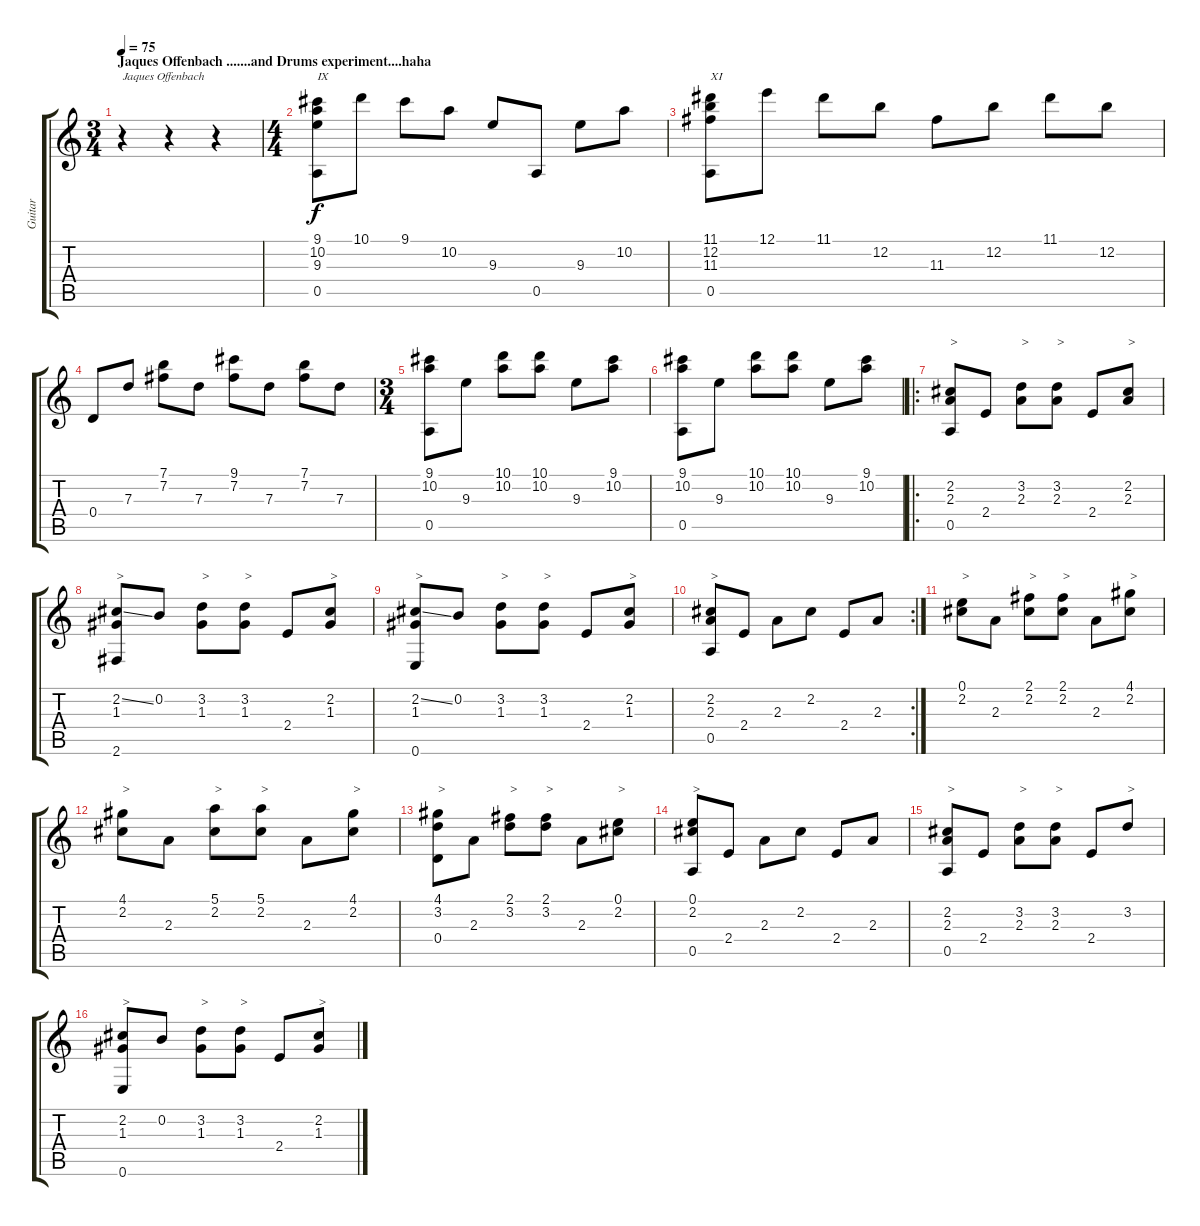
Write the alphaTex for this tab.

\track ("Guitar" "Guitar") {instrument acousticguitarsteel}
\staff {score tabs}
\tuning (E4 B3 G3 D3 A2 E2) {hide}
\ts (3 4)
\section ("" "Jaques Offenbach .......and Drums experiment....haha")
\tempo 75
\clef g2
\ks c
r.4{txt "Jaques Offenbach" dy f instrument acousticguitarsteel} r.4 r.4 |
\ts (4 4)
(9.1 10.2 9.3 0.5).8{txt "IX"} 10.1.8 9.1.8 10.2.8 9.3.8 0.5.8 9.3.8 10.2.8 |
(11.1 12.2 11.3 0.5).8{txt "XI"} 12.1.8 11.1.8 12.2.8 11.3.8 12.2.8 11.1.8 12.2.8 |
0.4.8 7.3.8 (7.1 7.2).8 7.3.8 (9.1 7.2).8 7.3.8 (7.1 7.2).8 7.3.8 |
\ts (3 4)
(9.1 10.2 0.5).8 9.3.8 (10.1 10.2).8 (10.1 10.2).8 9.3.8 (9.1 10.2).8 |
(9.1 10.2 0.5).8 9.3.8 (10.1 10.2).8 (10.1 10.2).8 9.3.8 (9.1 10.2).8 |
\ro
(2.2 2.3 0.5).8{txt ">"} 2.4.8 (3.2 2.3).8{txt ">"} (3.2 2.3).8{txt ">"} 2.4.8 (2.2 2.3).8{txt ">"} |
(2.2{ss} 1.3 2.6).8{txt ">"} 0.2.8 (3.2 1.3).8{txt ">"} (3.2 1.3).8{txt ">"} 2.4.8 (2.2 1.3).8{txt ">"} |
(2.2{ss} 1.3 0.6).8{txt ">"} 0.2.8 (3.2 1.3).8{txt ">"} (3.2 1.3).8{txt ">"} 2.4.8 (2.2 1.3).8{txt ">"} |
\rc 2
(2.2 2.3 0.5).8{txt ">"} 2.4.8 2.3.8 2.2.8 2.4.8 2.3.8 |
(0.1 2.2).8{txt ">"} 2.3.8 (2.1 2.2).8{txt ">"} (2.1 2.2).8{txt ">"} 2.3.8 (4.1 2.2).8{txt ">"} |
(4.1 2.2).8{txt ">"} 2.3.8 (5.1 2.2).8{txt ">"} (5.1 2.2).8{txt ">"} 2.3.8 (4.1 2.2).8{txt ">"} |
(4.1 3.2 0.4).8{txt ">"} 2.3.8 (2.1 3.2).8{txt ">"} (2.1 3.2).8{txt ">"} 2.3.8 (0.1 2.2).8{txt ">"} |
(0.1 2.2 0.5).8{txt ">"} 2.4.8 2.3.8 2.2.8 2.4.8 2.3.8 |
(2.2 2.3 0.5).8{txt ">"} 2.4.8 (3.2 2.3).8{txt ">"} (3.2 2.3).8{txt ">"} 2.4.8 3.2.8{txt ">"} |
(2.2 1.3 0.6).8{txt ">"} 0.2.8 (3.2 1.3).8{txt ">"} (3.2 1.3).8{txt ">"} 2.4.8 (2.2 1.3).8{txt ">"}
